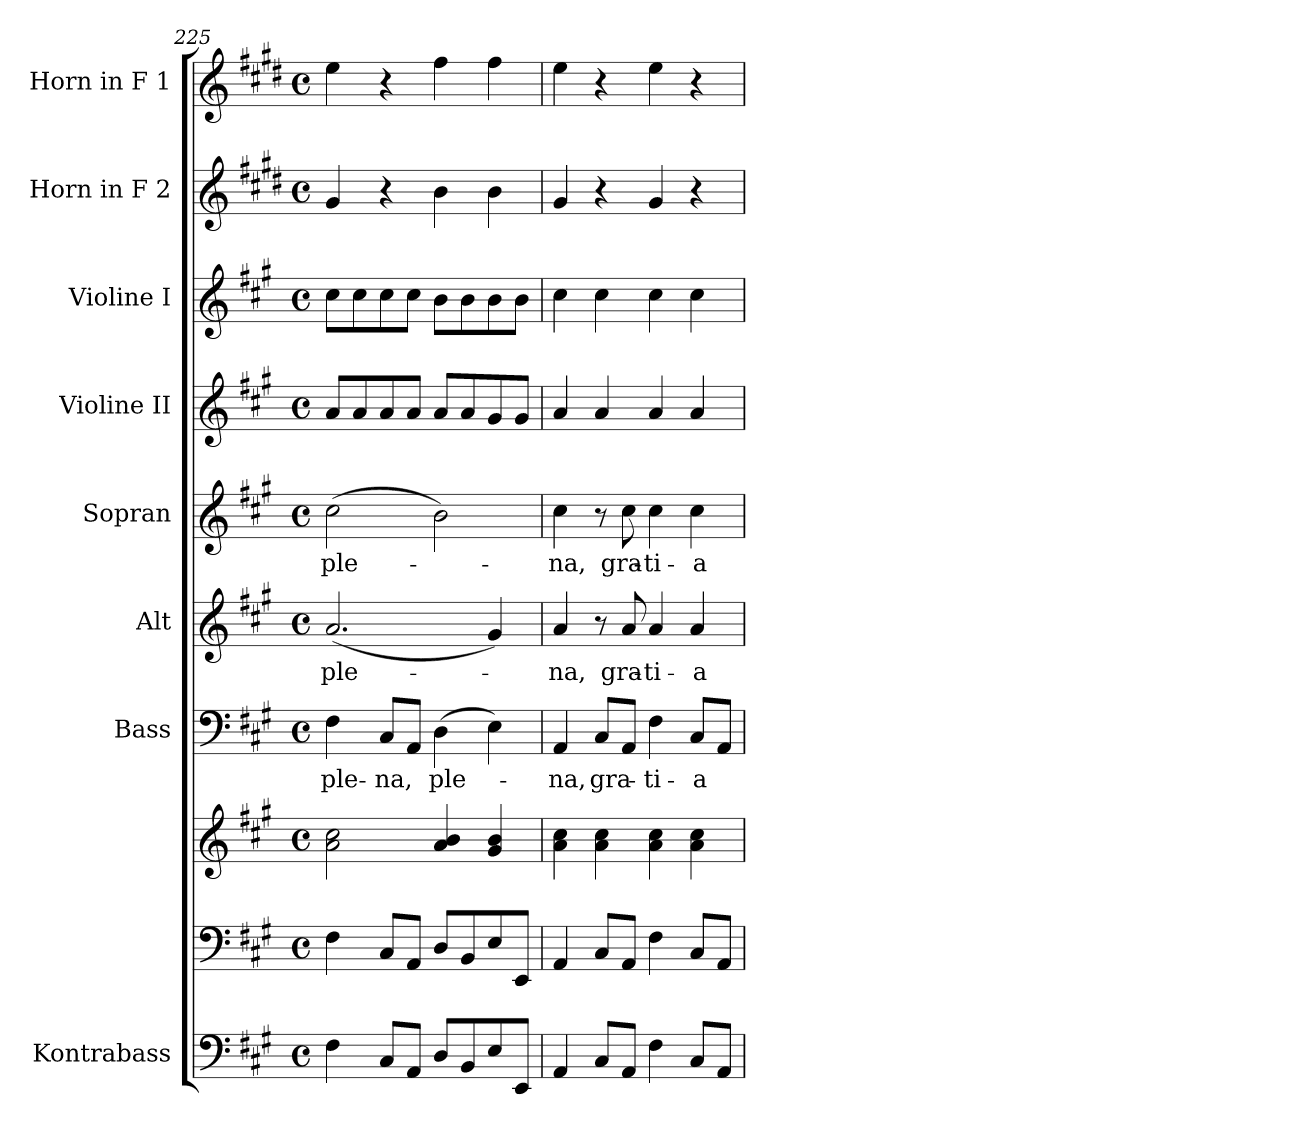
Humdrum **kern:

**kern	**kern	**kern	**kern	**text	**kern	**text	**kern	**text	**kern	**kern	**kern	**kern
*part9	*part8	*part8	*part7	*part7	*part6	*part6	*part5	*part5	*part4	*part3	*part2	*part1
*staff10	*staff9	*staff8	*staff7	*staff7	*staff6	*staff6	*staff5	*staff5	*staff4	*staff3	*staff2	*staff1
*I"Kontrabass	*	*	*I"Bass	*	*I"Alt	*	*I"Sopran	*	*I"Violine II	*I"Violine I	*I"Horn in F 2	*I"Horn in F 1
*I'Kb.	*	*	*I'B.	*	*I'A.	*	*I'S.	*	*I'Vl. II	*I'Vl. I	*	*
*clefF4	*clefF4	*clefG2	*clefF4	*	*clefG2	*	*clefG2	*	*clefG2	*clefG2	*clefG2	*clefG2
*ITrd7c12	*	*	*	*	*	*	*	*	*	*	*ITrd4c7	*ITrd4c7
*k[f#c#g#]	*k[f#c#g#]	*k[f#c#g#]	*k[f#c#g#]	*	*k[f#c#g#]	*	*k[f#c#g#]	*	*k[f#c#g#]	*k[f#c#g#]	*k[f#c#g#]	*k[f#c#g#]
*A:	*A:	*A:	*A:	*	*A:	*	*A:	*	*A:	*A:	*A:	*A:
*M4/4	*M4/4	*M4/4	*M4/4	*	*M4/4	*	*M4/4	*	*M4/4	*M4/4	*M4/4	*M4/4
*met(c)	*met(c)	*met(c)	*met(c)	*	*met(c)	*	*met(c)	*	*met(c)	*met(c)	*met(c)	*met(c)
=225	=225	=225	=225	=225	=225	=225	=225	=225	=225	=225	=225	=225
!	!	!	!	!LO:LY:b	!	!LO:LY:b	!	!LO:LY:b	!	!	!	!
4FF#\	4F#\	2a\ 2cc#\	4F#\	ple-	(<2.a/	ple-	(>2cc#\	ple-	8a/L	8cc#\L	4c#/	4a\
.	.	.	.	.	.	.	.	.	8a/	8cc#\	.	.
!	!	!	!	!LO:LY:b	!	!	!	!	!	!	!	!
8CC#/L	8C#/L	.	8C#/L	-na,	.	.	.	.	8a/	8cc#\	4r	4r
8AAA/J	8AA/J	.	8AA/J	.	.	.	.	.	8a/J	8cc#\J	.	.
!	!	!	!	!LO:LY:b	!	!	!	!	!	!	!	!
8DD/L	8D/L	4a/ 4b/	(>4D\	ple-	.	.	2b\)	.	8a/L	8b\L	4e\	4b\
8BBB/	8BB/	.	.	.	.	.	.	.	8a/	8b\	.	.
8EE/	8E/	4g#/ 4b/	4E\)	.	4g#/)	.	.	.	8g#/	8b\	4e\	4b\
8EEE/J	8EE/J	.	.	.	.	.	.	.	8g#/J	8b\J	.	.
=226	=226	=226	=226	=226	=226	=226	=226	=226	=226	=226	=226	=226
!	!	!	!	!LO:LY:b	!	!LO:LY:b	!	!LO:LY:b	!	!	!	!
4AAA/	4AA/	4a\ 4cc#\	4AA/	-na,	4a/	-na,	4cc#\	-na,	4a/	4cc#\	4c#/	4a\
!	!	!	!	!LO:LY:b	!	!	!	!	!	!	!	!
8CC#/L	8C#/L	4a\ 4cc#\	8C#/L	gra-	8r	.	8r	.	4a/	4cc#\	4r	4r
!	!	!	!	!	!	!LO:LY:b	!	!LO:LY:b	!	!	!	!
8AAA/J	8AA/J	.	8AA/J	.	8a/	gra-	8cc#\	gra-	.	.	.	.
!	!	!	!	!LO:LY:b	!	!LO:LY:b	!	!LO:LY:b	!	!	!	!
4FF#\	4F#\	4a\ 4cc#\	4F#\	-ti-	4a/	-ti-	4cc#\	-ti-	4a/	4cc#\	4c#/	4a\
!	!	!	!	!LO:LY:b	!	!LO:LY:b	!	!LO:LY:b	!	!	!	!
8CC#/L	8C#/L	4a\ 4cc#\	8C#/L	-a	4a/	-a	4cc#\	-a	4a/	4cc#\	4r	4r
8AAA/J	8AA/J	.	8AA/J	.	.	.	.	.	.	.	.	.
=	=	=	=	=	=	=	=	=	=	=	=	=
*-	*-	*-	*-	*-	*-	*-	*-	*-	*-	*-	*-	*-
